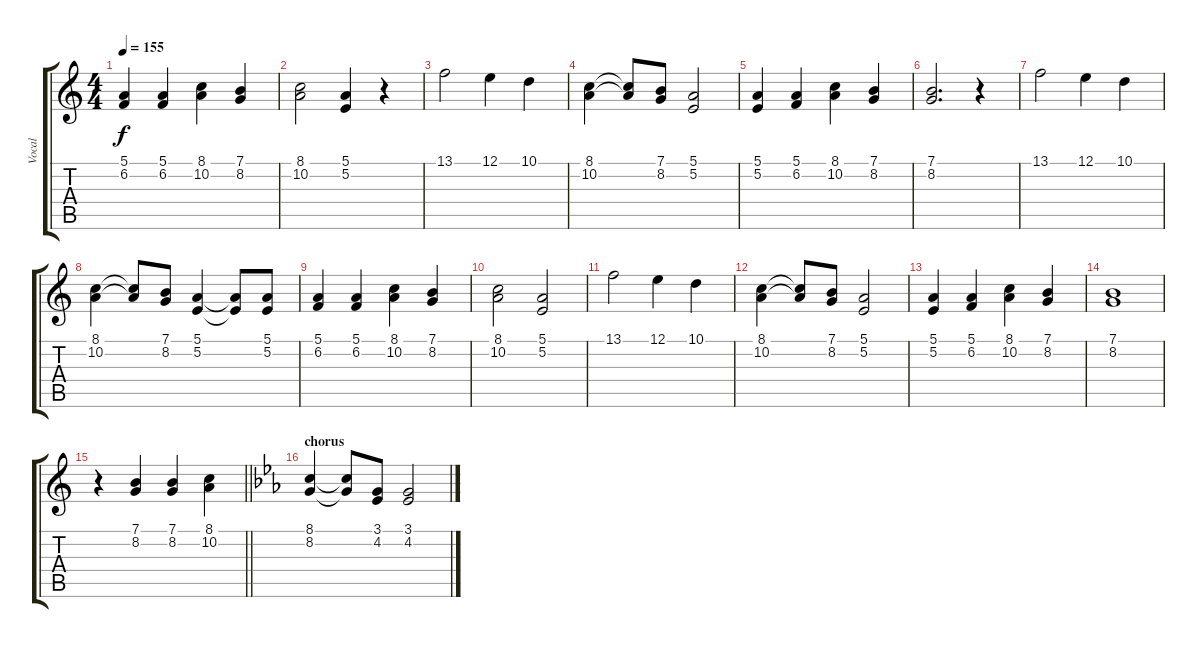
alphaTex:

\track ("Vocal" "Vocal") {instrument choiraahs}
\staff {score tabs}
\tuning (E4 B3 G3 D3 A2 E2) {hide}
\ts (4 4)
\tempo 155
\clef g2
\ks aminor
(5.1 6.2).4{dy f} (5.1 6.2).4 (8.1 10.2).4 (7.1 8.2).4 |
(8.1 10.2).2 (5.1 5.2).4 r.4 |
13.1.2 12.1.4 10.1.4 |
(8.1 10.2).4 (8.1{t} 10.2{t}).8 (7.1 8.2).8 (5.1 5.2).2 |
(5.1 5.2).4 (5.1 6.2).4 (8.1 10.2).4 (7.1 8.2).4 |
(7.1 8.2).2{d} r.4 |
13.1.2 12.1.4 10.1.4 |
(8.1 10.2).4 (8.1{t} 10.2{t}).8 (7.1 8.2).8 (5.1 5.2).4 (5.1{t} 5.2{t}).8 (5.1 5.2).8 |
(5.1 6.2).4 (5.1 6.2).4 (8.1 10.2).4 (7.1 8.2).4 |
(8.1 10.2).2 (5.1 5.2).2 |
13.1.2 12.1.4 10.1.4 |
(8.1 10.2).4 (8.1{t} 10.2{t}).8 (7.1 8.2).8 (5.1 5.2).2 |
(5.1 5.2).4 (5.1 6.2).4 (8.1 10.2).4 (7.1 8.2).4 |
(7.1 8.2).1 |
\barLineRight lightlight
r.4 (7.1 8.2).4 (7.1 8.2).4 (8.1 10.2).4 |
\section ("" "chorus")
\ks cminor
(8.1 8.2).4 (8.1{t} 8.2{t}).8 (3.1 4.2).8 (3.1 4.2).2
